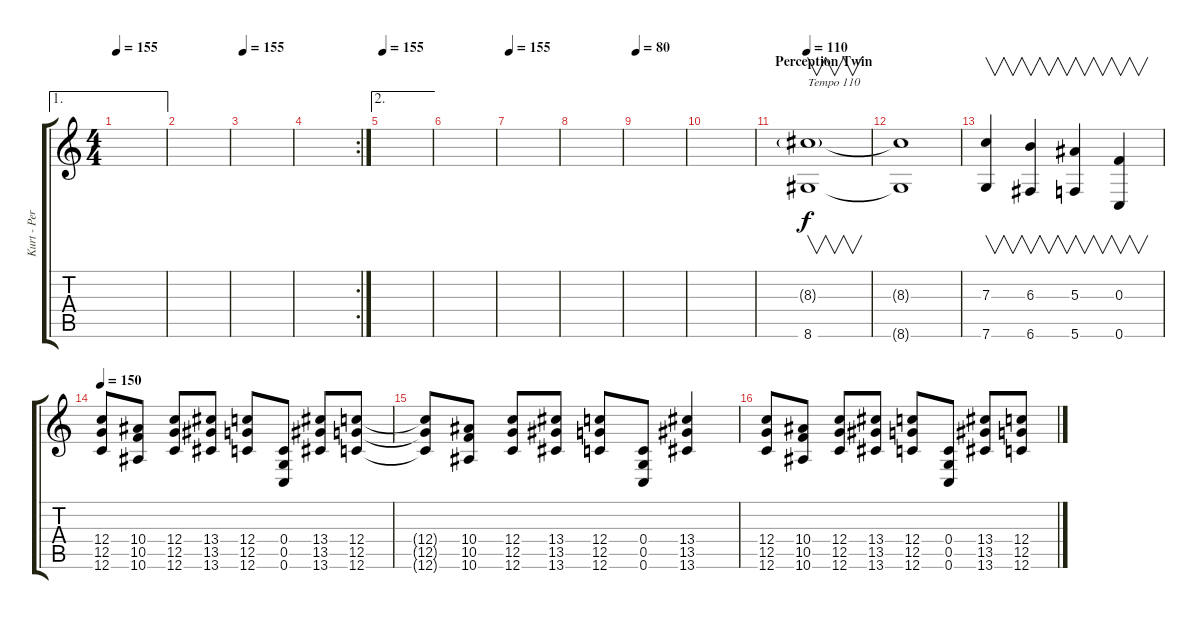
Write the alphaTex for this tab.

\track ("Kurt - Perception Twin - Guitar" "Kurt - Per") {instrument distortionguitar}
\staff {score tabs}
\tuning (D4 A3 F3 C3 G2 C2) {hide}
\ae 1
\ts (4 4)
\tempo 155
\clef g2
\ks c
|
|
\tempo 155
|
\rc 2
|
\ae 2
\tempo 155
|
|
\tempo 155
|
|
\tempo 80
|
|
\section ("" "Perception Twin")
\tempo 110
(8.3{g} 8.6).1{v txt "Tempo 110" volume 10 instrument pad4choir} |
(8.3{t} 8.6{t}).1{dy f volume 6} |
(7.3 7.6).4{v volume 2} (6.3 6.6).4{v} (5.3 5.6).4{v} (0.3 0.6).4{v} |
\tempo 150
(12.4 12.5 12.6).8{volume 13 instrument distortionguitar} (10.4 10.5 10.6).8 (12.4 12.5 12.6).8 (13.4 13.5 13.6).8 (12.4 12.5 12.6).8 (0.4 0.5 0.6).8 (13.4 13.5 13.6).8 (12.4 12.5 12.6).8 |
(12.4{t} 12.5{t} 12.6{t}).8 (10.4 10.5 10.6).8 (12.4 12.5 12.6).8 (13.4 13.5 13.6).8 (12.4 12.5 12.6).8 (0.4 0.5 0.6).8 (13.4 13.5 13.6).4 |
(12.4 12.5 12.6).8 (10.4 10.5 10.6).8 (12.4 12.5 12.6).8 (13.4 13.5 13.6).8 (12.4 12.5 12.6).8 (0.4 0.5 0.6).8 (13.4 13.5 13.6).8 (12.4 12.5 12.6).8
